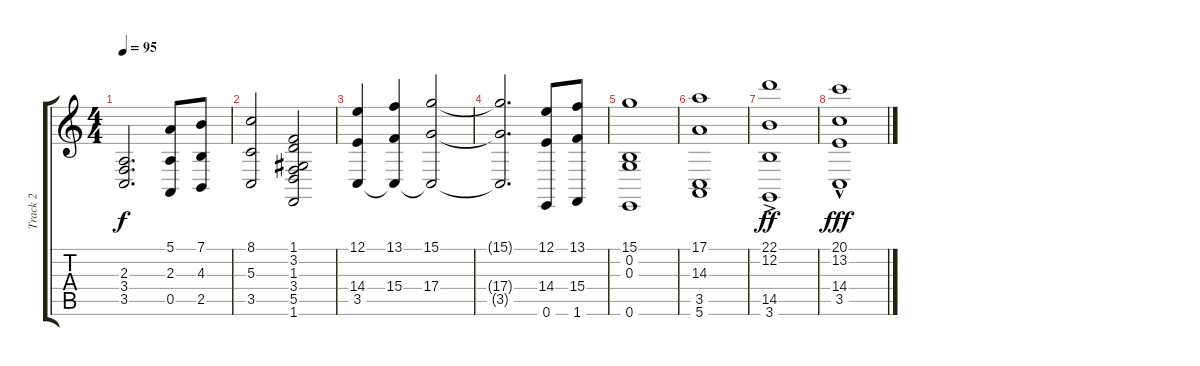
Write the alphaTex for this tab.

\track ("Track 2" "Track 2") {instrument stringensemble2}
\staff {score tabs}
\tuning (E4 B3 G3 D3 A2 E2) {hide}
\ts (4 4)
\tempo 95
\clef g2
\ks c
(2.3 3.4 3.5).2{d dy f} (5.1 2.3 0.5).8 (7.1 4.3 2.5).8 |
(8.1 5.3 3.5).2 (1.1 3.2 1.3 3.4 5.5 1.6).2 |
(12.1 14.4 3.5).4 (13.1 15.4 3.5{t}).4 (15.1 17.4 3.5{t}).2 |
(15.1{t} 17.4{t} 3.5{t}).2{d} (12.1 14.4 0.6).8 (13.1 15.4 1.6).8 |
(15.1 0.2 0.3 0.6).1 |
(17.1 14.3 3.5 5.6).1 |
(22.1{ac} 12.2{ac} 14.5{ac} 3.6{ac}).1{dy ff} |
(20.1{hac} 13.2{hac} 14.4{hac} 3.5{hac}).1{dy fff}
